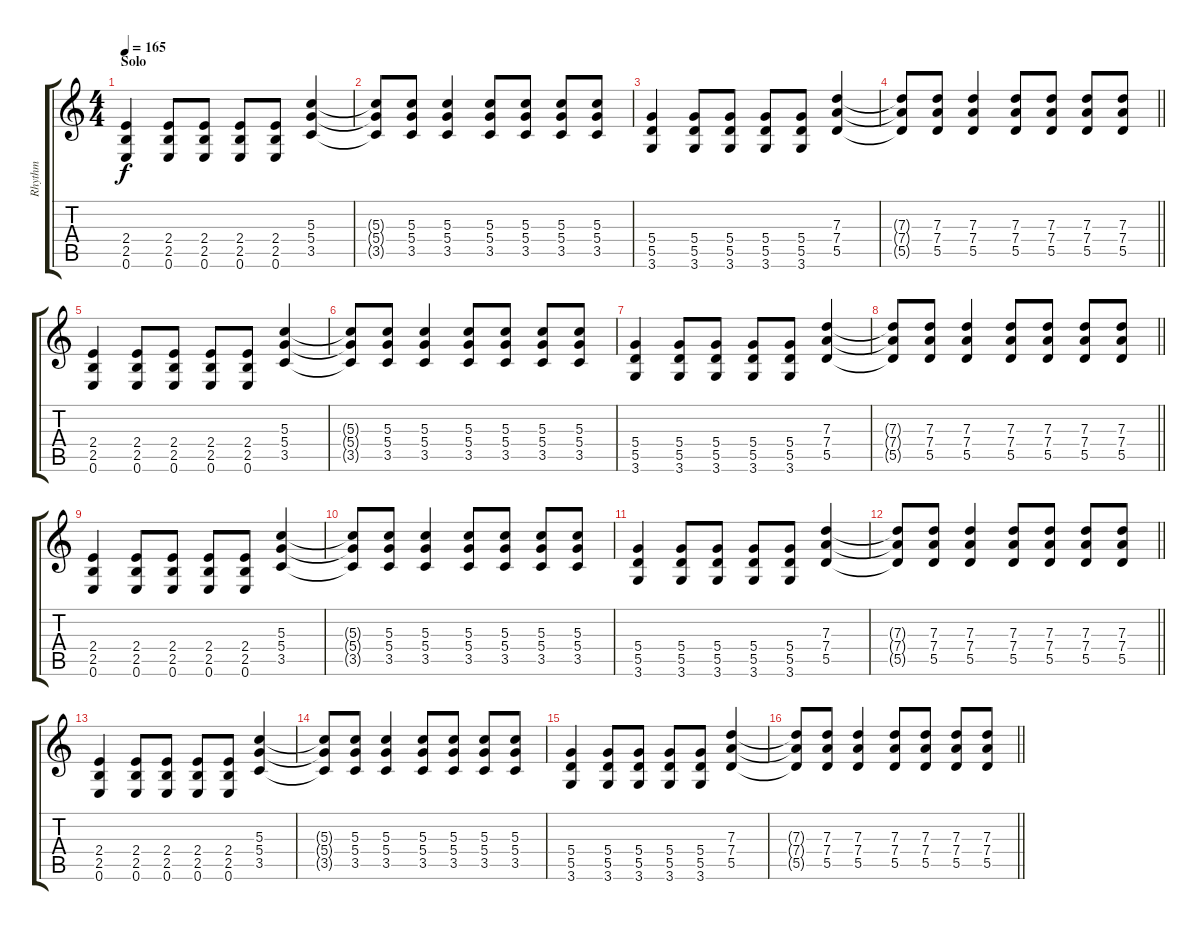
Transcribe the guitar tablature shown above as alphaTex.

\track ("Rhythm" "Rhythm") {instrument overdrivenguitar}
\staff {score tabs}
\tuning (E4 B3 G3 D3 A2 E2) {hide}
\ts (4 4)
\section ("" "Solo")
\tempo 165
\clef g2
\ks c
(2.4 2.5 0.6).4{dy f instrument overdrivenguitar} (2.4 2.5 0.6).8 (2.4 2.5 0.6).8 (2.4 2.5 0.6).8 (2.4 2.5 0.6).8 (5.3 5.4 3.5).4 |
(5.3{t} 5.4{t} 3.5{t}).8 (5.3 5.4 3.5).8 (5.3 5.4 3.5).4 (5.3 5.4 3.5).8 (5.3 5.4 3.5).8 (5.3 5.4 3.5).8 (5.3 5.4 3.5).8 |
(5.4 5.5 3.6).4 (5.4 5.5 3.6).8 (5.4 5.5 3.6).8 (5.4 5.5 3.6).8 (5.4 5.5 3.6).8 (7.3 7.4 5.5).4 |
\barLineRight lightlight
(7.3{t} 7.4{t} 5.5{t}).8 (7.3 7.4 5.5).8 (7.3 7.4 5.5).4 (7.3 7.4 5.5).8 (7.3 7.4 5.5).8 (7.3 7.4 5.5).8 (7.3 7.4 5.5).8 |
(2.4 2.5 0.6).4 (2.4 2.5 0.6).8 (2.4 2.5 0.6).8 (2.4 2.5 0.6).8 (2.4 2.5 0.6).8 (5.3 5.4 3.5).4 |
(5.3{t} 5.4{t} 3.5{t}).8 (5.3 5.4 3.5).8 (5.3 5.4 3.5).4 (5.3 5.4 3.5).8 (5.3 5.4 3.5).8 (5.3 5.4 3.5).8 (5.3 5.4 3.5).8 |
(5.4 5.5 3.6).4 (5.4 5.5 3.6).8 (5.4 5.5 3.6).8 (5.4 5.5 3.6).8 (5.4 5.5 3.6).8 (7.3 7.4 5.5).4 |
\barLineRight lightlight
(7.3{t} 7.4{t} 5.5{t}).8 (7.3 7.4 5.5).8 (7.3 7.4 5.5).4 (7.3 7.4 5.5).8 (7.3 7.4 5.5).8 (7.3 7.4 5.5).8 (7.3 7.4 5.5).8 |
(2.4 2.5 0.6).4 (2.4 2.5 0.6).8 (2.4 2.5 0.6).8 (2.4 2.5 0.6).8 (2.4 2.5 0.6).8 (5.3 5.4 3.5).4 |
(5.3{t} 5.4{t} 3.5{t}).8 (5.3 5.4 3.5).8 (5.3 5.4 3.5).4 (5.3 5.4 3.5).8 (5.3 5.4 3.5).8 (5.3 5.4 3.5).8 (5.3 5.4 3.5).8 |
(5.4 5.5 3.6).4 (5.4 5.5 3.6).8 (5.4 5.5 3.6).8 (5.4 5.5 3.6).8 (5.4 5.5 3.6).8 (7.3 7.4 5.5).4 |
\barLineRight lightlight
(7.3{t} 7.4{t} 5.5{t}).8 (7.3 7.4 5.5).8 (7.3 7.4 5.5).4 (7.3 7.4 5.5).8 (7.3 7.4 5.5).8 (7.3 7.4 5.5).8 (7.3 7.4 5.5).8 |
(2.4 2.5 0.6).4 (2.4 2.5 0.6).8 (2.4 2.5 0.6).8 (2.4 2.5 0.6).8 (2.4 2.5 0.6).8 (5.3 5.4 3.5).4 |
(5.3{t} 5.4{t} 3.5{t}).8 (5.3 5.4 3.5).8 (5.3 5.4 3.5).4 (5.3 5.4 3.5).8 (5.3 5.4 3.5).8 (5.3 5.4 3.5).8 (5.3 5.4 3.5).8 |
(5.4 5.5 3.6).4 (5.4 5.5 3.6).8 (5.4 5.5 3.6).8 (5.4 5.5 3.6).8 (5.4 5.5 3.6).8 (7.3 7.4 5.5).4 |
\barLineRight lightlight
(7.3{t} 7.4{t} 5.5{t}).8 (7.3 7.4 5.5).8 (7.3 7.4 5.5).4 (7.3 7.4 5.5).8 (7.3 7.4 5.5).8 (7.3 7.4 5.5).8 (7.3 7.4 5.5).8
